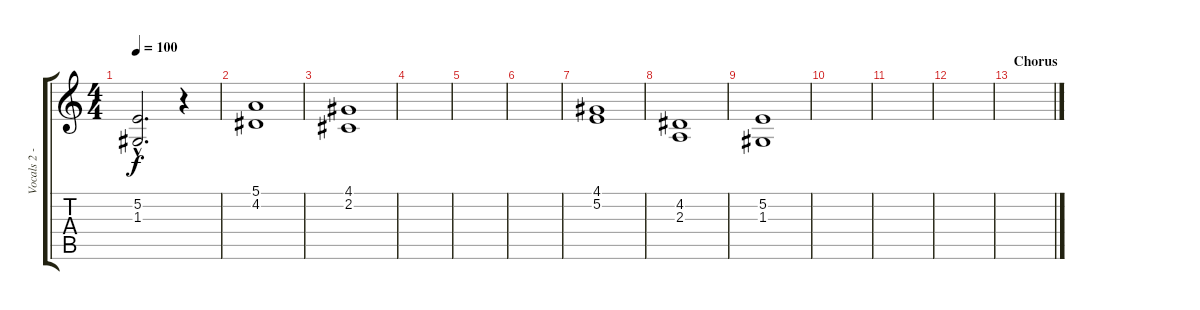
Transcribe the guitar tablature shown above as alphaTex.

\track ("Vocals 2 - John F,  Josh K" "Vocals 2 -") {instrument recorder}
\staff {score tabs}
\tuning (E4 B3 G3 D3 A2 E2) {hide}
\ts (4 4)
\tempo 100
\clef g2
\ks c
(5.2{hac} 1.3{hac}).2{d dy f} r.4 |
(5.1 4.2).1 |
(4.1 2.2).1 |
|
|
|
(4.1 5.2).1 |
(4.2 2.3).1 |
(5.2 1.3).1 |
|
|
|
\section ("" "Chorus")
